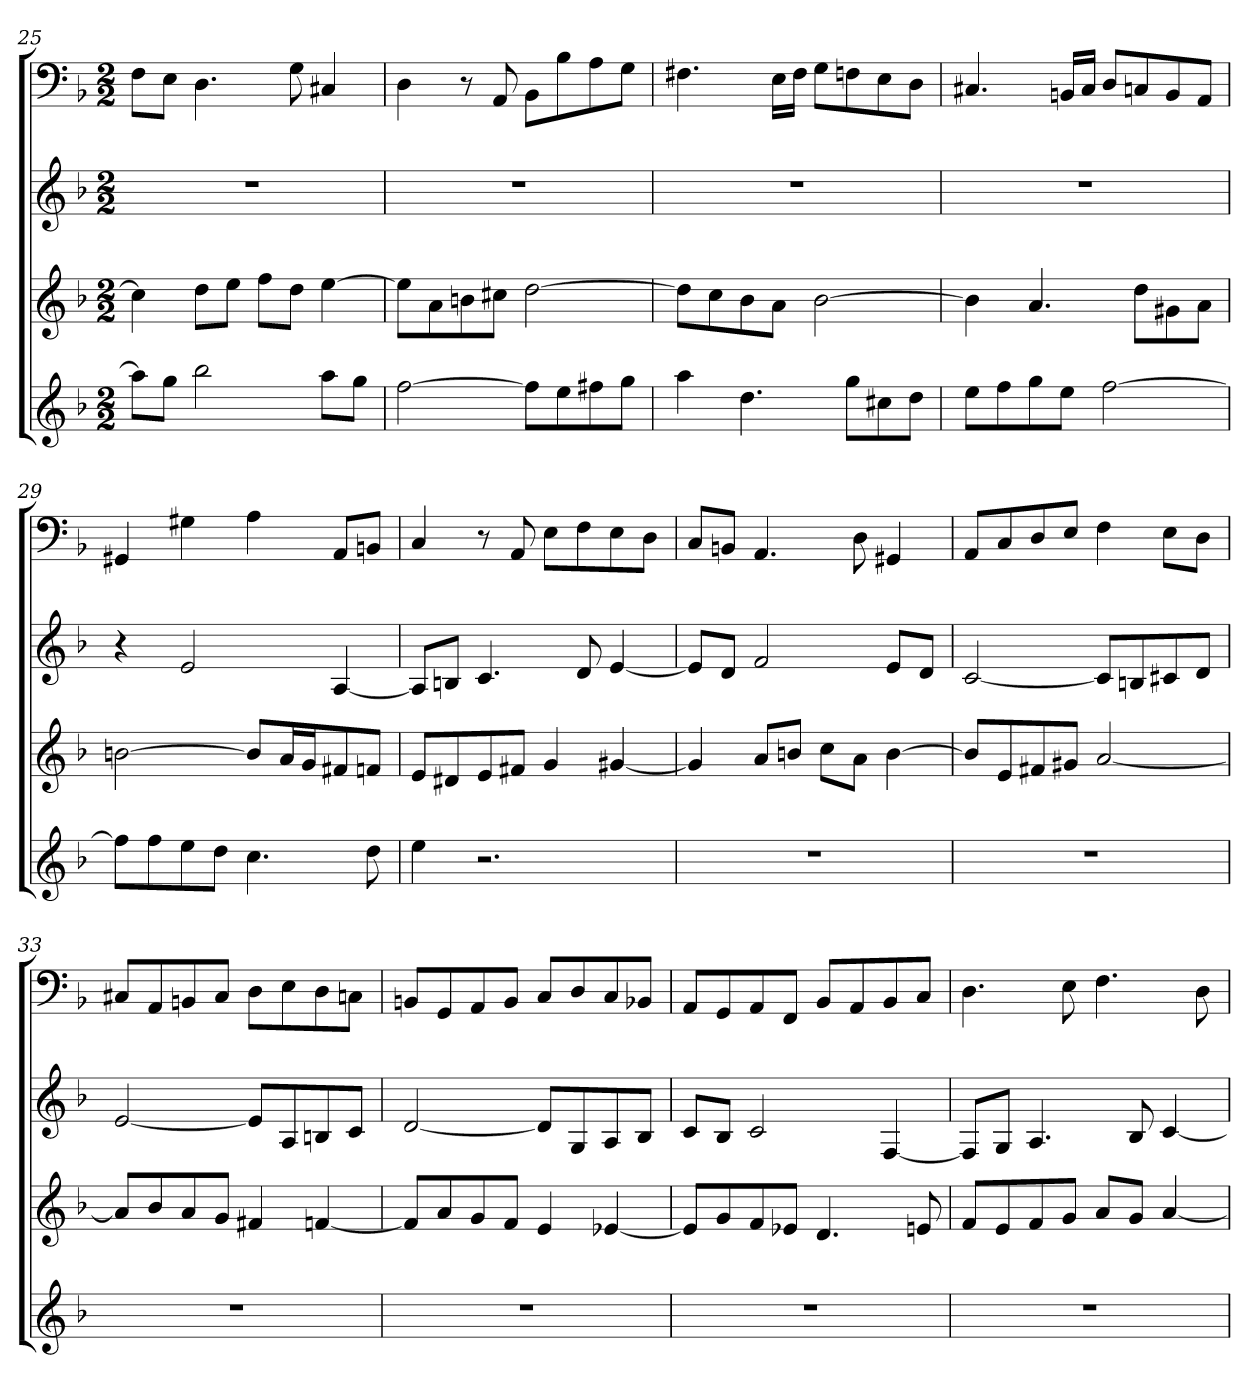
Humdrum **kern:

**kern	**kern	**kern	**kern
*part4	*part3	*part2	*part1
*staff4	*staff3	*staff2	*staff1
*k[b-]	*k[b-]	*k[b-]	*k[b-]
*d:	*d:	*d:	*d:
*M2/2	*M2/2	*M2/2	*M2/2
=25	=25	=25	=25
8aaL]	4cc#]	1r	8FL
8ggJ	.	.	8EJ
2bb-	8ddL	.	4.D
.	8eeJ	.	.
.	8ffL	.	.
.	8ddJ	.	8G
8aaL	[4ee	.	4C#X
8ggJ	.	.	.
=26	=26	=26	=26
[2ff	8eeL]	1r	4D
.	8a	.	.
.	8bn	.	8r
.	8cc#XJ	.	8AA
8ffL]	[2dd	.	8BB-L
8ee	.	.	8B-
8ff#X	.	.	8A
8ggJ	.	.	8GJ
=27	=27	=27	=27
4aa	8ddL]	1r	4.F#X
.	8cc	.	.
4.dd	8b-	.	.
.	8aJ	.	16ELL
.	.	.	16F#JJ
.	[2b-	.	8GL
8ggL	.	.	8Fn
8cc#X	.	.	8E
8ddJ	.	.	8DJ
=28	=28	=28	=28
8eeL	4b-]	1r	4.C#X
8ff	.	.	.
8gg	4.a	.	.
8eeJ	.	.	16BBnLL
.	.	.	16C#JJ
[2ff	.	.	8DL
.	8ddL	.	8Cn
.	8g#X	.	8BB
.	8aJ	.	8AAJ
=29	=29	=29	=29
8ffL]	[2bn	4r	4GG#X
8ff	.	.	.
8ee	.	2e	4G#X
8ddJ	.	.	.
4.cc	8bL]	.	4A
.	16aL	.	.
.	16gJ	.	.
.	8f#X	[4A	8AAL
8dd	8fnJ	.	8BBnJ
=30	=30	=30	=30
4ee	8eL	8AL]	4C
.	8d#X	8BnJ	.
2.r	8e	4.c	8r
.	8f#XJ	.	8AA
.	4g	.	8EL
.	.	8d	8F
.	[4g#X	[4e	8E
.	.	.	8DJ
=31	=31	=31	=31
1r	4g#]	8eL]	8CL
.	.	8dJ	8BBnJ
.	8aL	2f	4.AA
.	8bnJ	.	.
.	8ccL	.	.
.	8aJ	.	8D
.	[4b	8eL	4GG#X
.	.	8dJ	.
=32	=32	=32	=32
1r	8bL]	[2c	8AAL
.	8e	.	8C
.	8f#X	.	8D
.	8g#XJ	.	8EJ
.	[2a	8cL]	4F
.	.	8Bn	.
.	.	8c#X	8EL
.	.	8dJ	8DJ
=33	=33	=33	=33
1r	8aL]	[2e	8C#XL
.	8b-	.	8AA
.	8a	.	8BBn
.	8gJ	.	8C#J
.	4f#X	8eL]	8DL
.	.	8A	8E
.	[4fn	8Bn	8D
.	.	8cJ	8CnJ
=34	=34	=34	=34
1r	8fL]	[2d	8BBnL
.	8a	.	8GG
.	8g	.	8AA
.	8fJ	.	8BBJ
.	4e	8dL]	8CL
.	.	8G	8D
.	[4e-X	8A	8C
.	.	8B-J	8BB-XJ
=35	=35	=35	=35
1r	8e-L]	8cL	8AAL
.	8g	8B-J	8GG
.	8f	2c	8AA
.	8e-XJ	.	8FFJ
.	4.d	.	8BB-L
.	.	.	8AA
.	.	[4F	8BB-
.	8en	.	8CJ
=36	=36	=36	=36
1r	8fL	8FL]	4.D
.	8e	8GJ	.
.	8f	4.A	.
.	8gJ	.	8E
.	8aL	.	4.F
.	8gJ	8B-	.
.	[4a	[4c	.
.	.	.	8D
=	=	=	=
*-	*-	*-	*-
